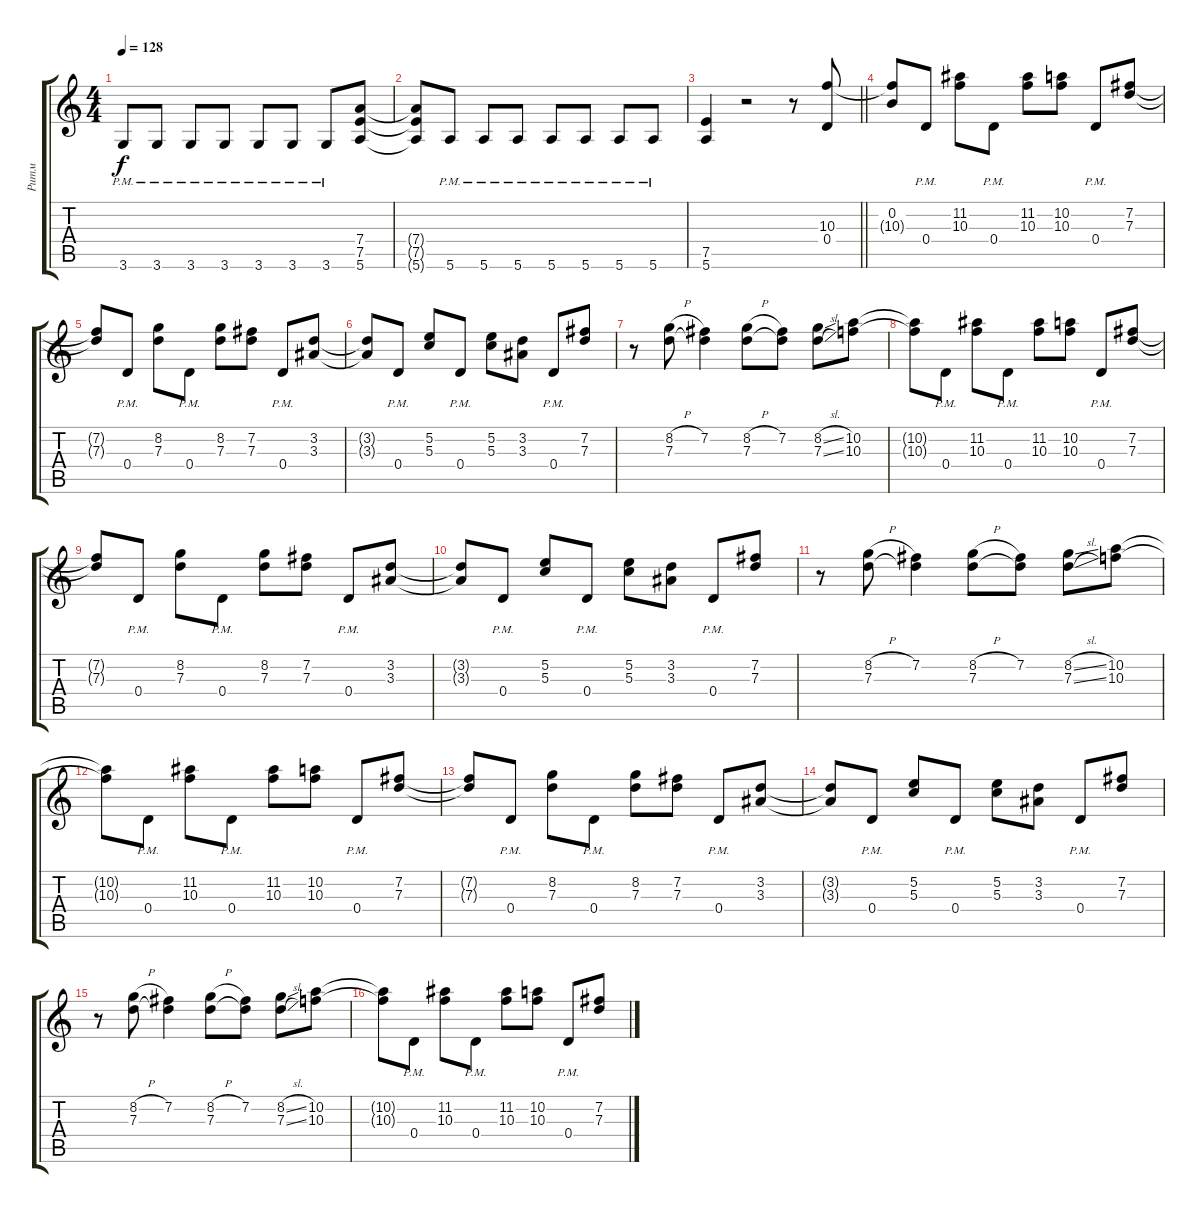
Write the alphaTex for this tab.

\track ("Ритм" "Ритм") {instrument distortionguitar}
\staff {score tabs}
\tuning (E4 B3 G3 D3 A2 E2) {hide}
\ts (4 4)
\tempo 128
\clef g2
\ks c
3.6{pm}.8{dy f} 3.6{pm}.8 3.6{pm}.8 3.6{pm}.8 3.6{pm}.8 3.6{pm}.8 3.6{pm}.8 (7.4 7.5 5.6).8 |
(7.4{t} 7.5{t} 5.6{t}).8 5.6{pm}.8 5.6{pm}.8 5.6{pm}.8 5.6{pm}.8 5.6{pm}.8 5.6{pm}.8 5.6{pm}.8 |
\barLineRight lightlight
(7.5 5.6).4 r.2 r.8 (10.3 0.4).8 |
(0.2 10.3{t}).8 0.4{pm}.8 (11.2 10.3).8 0.4{pm}.8 (11.2 10.3).8 (10.2 10.3).8 0.4{pm}.8 (7.2 7.3).8 |
(7.2{t} 7.3{t}).8 0.4{pm}.8 (8.2 7.3).8 0.4{pm}.8 (8.2 7.3).8 (7.2 7.3).8 0.4{pm}.8 (3.2 3.3).8 |
(3.2{t} 3.3{t}).8 0.4{pm}.8 (5.2 5.3).8 0.4{pm}.8 (5.2 5.3).8 (3.2 3.3).8 0.4{pm}.8 (7.2 7.3).8 |
r.8 (8.2{h} 7.3).8 (7.2 7.3{t}).4 (8.2{h} 7.3).8 (7.2 7.3{t}).8 (8.2{sl} 7.3{sl}).8 (10.2 10.3).8 |
(10.2{t} 10.3{t}).8 0.4{pm}.8 (11.2 10.3).8 0.4{pm}.8 (11.2 10.3).8 (10.2 10.3).8 0.4{pm}.8 (7.2 7.3).8 |
(7.2{t} 7.3{t}).8 0.4{pm}.8 (8.2 7.3).8 0.4{pm}.8 (8.2 7.3).8 (7.2 7.3).8 0.4{pm}.8 (3.2 3.3).8 |
(3.2{t} 3.3{t}).8 0.4{pm}.8 (5.2 5.3).8 0.4{pm}.8 (5.2 5.3).8 (3.2 3.3).8 0.4{pm}.8 (7.2 7.3).8 |
r.8 (8.2{h} 7.3).8 (7.2 7.3{t}).4 (8.2{h} 7.3).8 (7.2 7.3{t}).8 (8.2{sl} 7.3{sl}).8 (10.2 10.3).8 |
(10.2{t} 10.3{t}).8 0.4{pm}.8 (11.2 10.3).8 0.4{pm}.8 (11.2 10.3).8 (10.2 10.3).8 0.4{pm}.8 (7.2 7.3).8 |
(7.2{t} 7.3{t}).8 0.4{pm}.8 (8.2 7.3).8 0.4{pm}.8 (8.2 7.3).8 (7.2 7.3).8 0.4{pm}.8 (3.2 3.3).8 |
(3.2{t} 3.3{t}).8 0.4{pm}.8 (5.2 5.3).8 0.4{pm}.8 (5.2 5.3).8 (3.2 3.3).8 0.4{pm}.8 (7.2 7.3).8 |
r.8 (8.2{h} 7.3).8 (7.2 7.3{t}).4 (8.2{h} 7.3).8 (7.2 7.3{t}).8 (8.2{sl} 7.3{sl}).8 (10.2 10.3).8 |
(10.2{t} 10.3{t}).8 0.4{pm}.8 (11.2 10.3).8 0.4{pm}.8 (11.2 10.3).8 (10.2 10.3).8 0.4{pm}.8 (7.2 7.3).8
